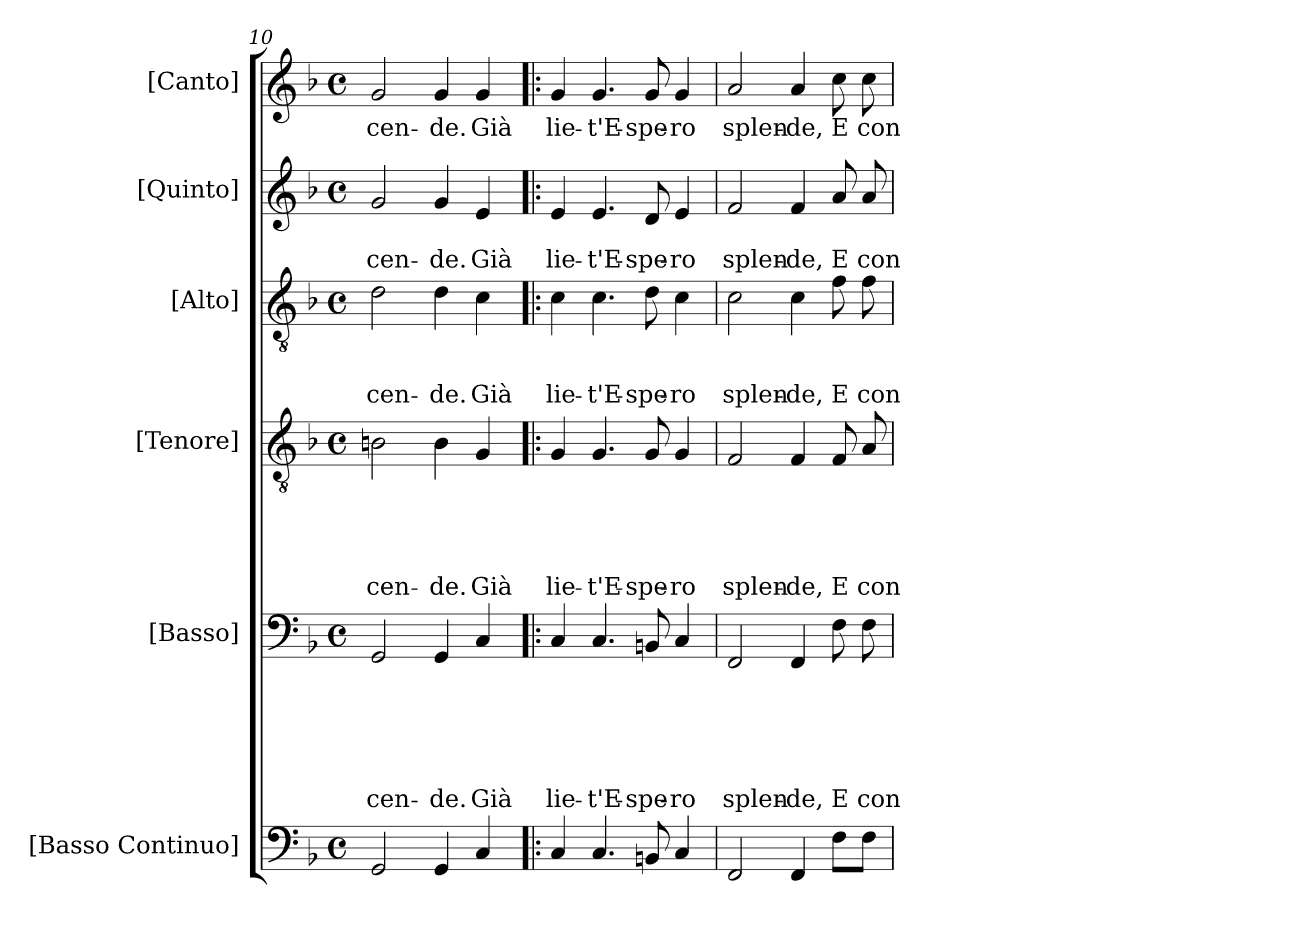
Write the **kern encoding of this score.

**kern	**kern	**text	**text	**text	**text	**text	**text	**kern	**text	**text	**text	**text	**text	**kern	**text	**text	**text	**kern	**text	**text	**kern	**text
*part6	*part5	*part5	*part5	*part5	*part5	*part5	*part5	*part4	*part4	*part4	*part4	*part4	*part4	*part3	*part3	*part3	*part3	*part2	*part2	*part2	*part1	*part1
*staff6	*staff5	*staff5	*staff5	*staff5	*staff5	*staff5	*staff5	*staff4	*staff4	*staff4	*staff4	*staff4	*staff4	*staff3	*staff3	*staff3	*staff3	*staff2	*staff2	*staff2	*staff1	*staff1
*I"[Basso Continuo]	*I"[Basso]	*	*	*	*	*	*	*I"[Tenore]	*	*	*	*	*	*I"[Alto]	*	*	*	*I"[Quinto]	*	*	*I"[Canto]	*
!!LO:PB:g=z
*clefF4	*clefF4	*	*	*	*	*	*	*clefGv2	*	*	*	*	*	*clefGv2	*	*	*	*clefG2	*	*	*clefG2	*
*k[b-]	*k[b-]	*	*	*	*	*	*	*k[b-]	*	*	*	*	*	*k[b-]	*	*	*	*k[b-]	*	*	*k[b-]	*
*F:	*F:	*	*	*	*	*	*	*F:	*	*	*	*	*	*F:	*	*	*	*F:	*	*	*F:	*
*M4/4	*M4/4	*	*	*	*	*	*	*M4/4	*	*	*	*	*	*M4/4	*	*	*	*M4/4	*	*	*M4/4	*
*met(c)	*met(c)	*	*	*	*	*	*	*met(c)	*	*	*	*	*	*met(c)	*	*	*	*met(c)	*	*	*met(c)	*
=10	=10	=10	=10	=10	=10	=10	=10	=10	=10	=10	=10	=10	=10	=10	=10	=10	=10	=10	=10	=10	=10	=10
!	!	!	!	!	!	!	!LO:LY:b	!	!	!	!	!	!LO:LY:b	!	!	!	!LO:LY:b	!	!	!LO:LY:b	!	!LO:LY:b
2GG/	2GG/	.	.	.	.	.	cen-	2Bn\	.	.	.	.	cen-	2d\	.	.	cen-	2g/	.	cen-	2g/	cen-
!	!	!	!	!	!	!	!LO:LY:b	!	!	!	!	!	!LO:LY:b	!	!	!	!LO:LY:b	!	!	!LO:LY:b	!	!LO:LY:b
4GG/	4GG/	.	.	.	.	.	-de.	4B\	.	.	.	.	-de.	4d\	.	.	-de.	4g/	.	-de.	4g/	-de.
!	!	!	!	!	!	!	!LO:LY:b	!	!	!	!	!	!LO:LY:b	!	!	!	!LO:LY:b	!	!	!LO:LY:b	!	!LO:LY:b
4C/	4C/	.	.	.	.	.	Già	4G/	.	.	.	.	Già	4c\	.	.	Già	4e/	.	Già	4g/	Già
=11!|:	=11!|:	=11!|:	=11!|:	=11!|:	=11!|:	=11!|:	=11!|:	=11!|:	=11!|:	=11!|:	=11!|:	=11!|:	=11!|:	=11!|:	=11!|:	=11!|:	=11!|:	=11!|:	=11!|:	=11!|:	=11!|:	=11!|:
!	!	!	!	!	!	!	!LO:LY:b	!	!	!	!	!	!LO:LY:b	!	!	!	!LO:LY:b	!	!	!LO:LY:b	!	!LO:LY:b
4C/	4C/	.	.	.	.	.	lie-	4G/	.	.	.	.	lie-	4c\	.	.	lie-	4e/	.	lie-	4g/	lie-
!	!	!	!	!	!	!	!LO:LY:b	!	!	!	!	!	!LO:LY:b	!	!	!	!LO:LY:b	!	!	!LO:LY:b	!	!LO:LY:b
4.C/	4.C/	.	.	.	.	.	-t'E-	4.G/	.	.	.	.	-t'E-	4.c\	.	.	-t'E-	4.e/	.	-t'E-	4.g/	-t'E-
!	!	!	!	!	!	!	!LO:LY:b	!	!	!	!	!	!LO:LY:b	!	!	!	!LO:LY:b	!	!	!LO:LY:b	!	!LO:LY:b
8BBn/	8BBn/	.	.	.	.	.	-spe-	8G/	.	.	.	.	-spe-	8d\	.	.	-spe-	8d/	.	-spe-	8g/	-spe-
!	!	!	!	!	!	!	!LO:LY:b:rj	!	!	!	!	!	!LO:LY:b:rj	!	!	!	!LO:LY:b:rj	!	!	!LO:LY:b:rj	!	!LO:LY:b:rj
4C/	4C/	.	.	.	.	.	-ro	4G/	.	.	.	.	-ro	4c\	.	.	-ro	4e/	.	-ro	4g/	-ro
=12	=12	=12	=12	=12	=12	=12	=12	=12	=12	=12	=12	=12	=12	=12	=12	=12	=12	=12	=12	=12	=12	=12
!	!	!	!	!	!	!	!LO:LY:b	!	!	!	!	!	!LO:LY:b	!	!	!	!LO:LY:b	!	!	!LO:LY:b	!	!LO:LY:b
2FF/	2FF/	.	.	.	.	.	splen-	2F/	.	.	.	.	splen-	2c\	.	.	splen-	2f/	.	splen-	2a/	splen-
!	!	!	!	!	!	!	!LO:LY:b	!	!	!	!	!	!LO:LY:b	!	!	!	!LO:LY:b	!	!	!LO:LY:b	!	!LO:LY:b
4FF/	4FF/	.	.	.	.	.	-de,	4F/	.	.	.	.	-de,	4c\	.	.	-de,	4f/	.	-de,	4a/	-de,
!	!	!	!	!	!	!	!LO:LY:b	!	!	!	!	!	!LO:LY:b	!	!	!	!LO:LY:b	!	!	!LO:LY:b	!	!LO:LY:b
8F\L	8F\	.	.	.	.	.	E	8F/	.	.	.	.	E	8f\	.	.	E	8a/	.	E	8cc\	E
!	!	!	!	!	!	!	!LO:LY:b	!	!	!	!	!	!LO:LY:b	!	!	!	!LO:LY:b	!	!	!LO:LY:b	!	!LO:LY:b
8F\J	8F\	.	.	.	.	.	con	8A/	.	.	.	.	con	8f\	.	.	con	8a/	.	con	8cc\	con
=	=	=	=	=	=	=	=	=	=	=	=	=	=	=	=	=	=	=	=	=	=	=
*-	*-	*-	*-	*-	*-	*-	*-	*-	*-	*-	*-	*-	*-	*-	*-	*-	*-	*-	*-	*-	*-	*-
